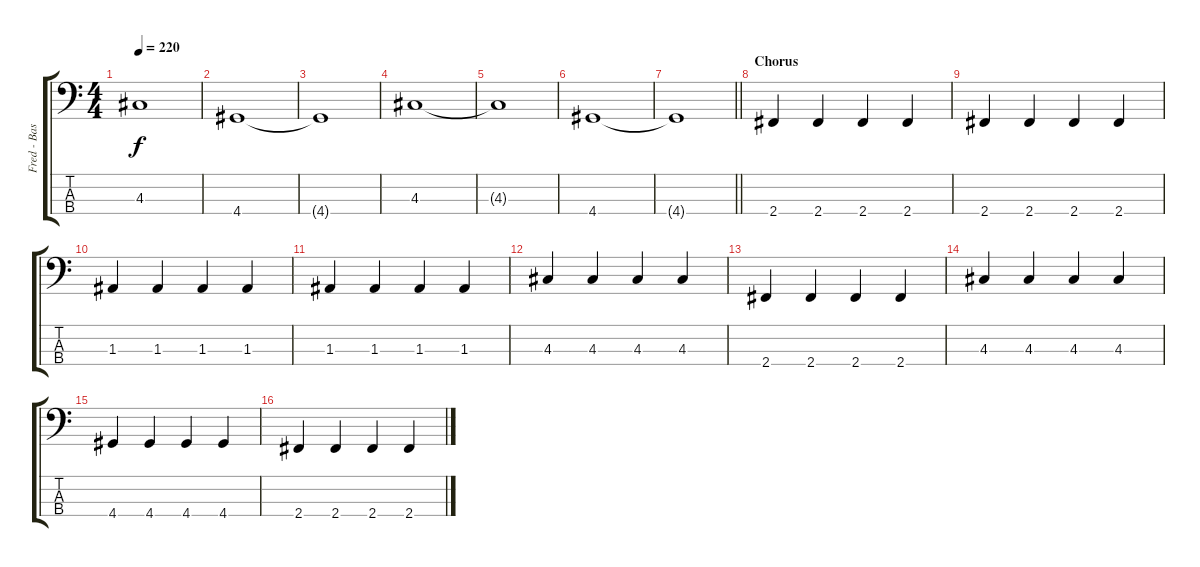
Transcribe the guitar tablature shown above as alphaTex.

\track ("Fred - Bas" "Fred - Bas") {instrument electricbasspick}
\staff {score tabs}
\tuning (G2 D2 A1 E1) {hide}
\ts (4 4)
\tempo 220
\clef f4
\ks c
4.3{t}.1{dy f} |
4.4.1 |
4.4{t}.1 |
4.3.1 |
4.3{t}.1 |
4.4.1 |
\barLineRight lightlight
4.4{t}.1 |
\section ("" "Chorus")
2.4.4 2.4.4 2.4.4 2.4.4 |
2.4.4 2.4.4 2.4.4 2.4.4 |
1.3.4 1.3.4 1.3.4 1.3.4 |
1.3.4 1.3.4 1.3.4 1.3.4 |
4.3.4 4.3.4 4.3.4 4.3.4 |
2.4.4 2.4.4 2.4.4 2.4.4 |
4.3.4 4.3.4 4.3.4 4.3.4 |
4.4.4 4.4.4 4.4.4 4.4.4 |
2.4.4 2.4.4 2.4.4 2.4.4
